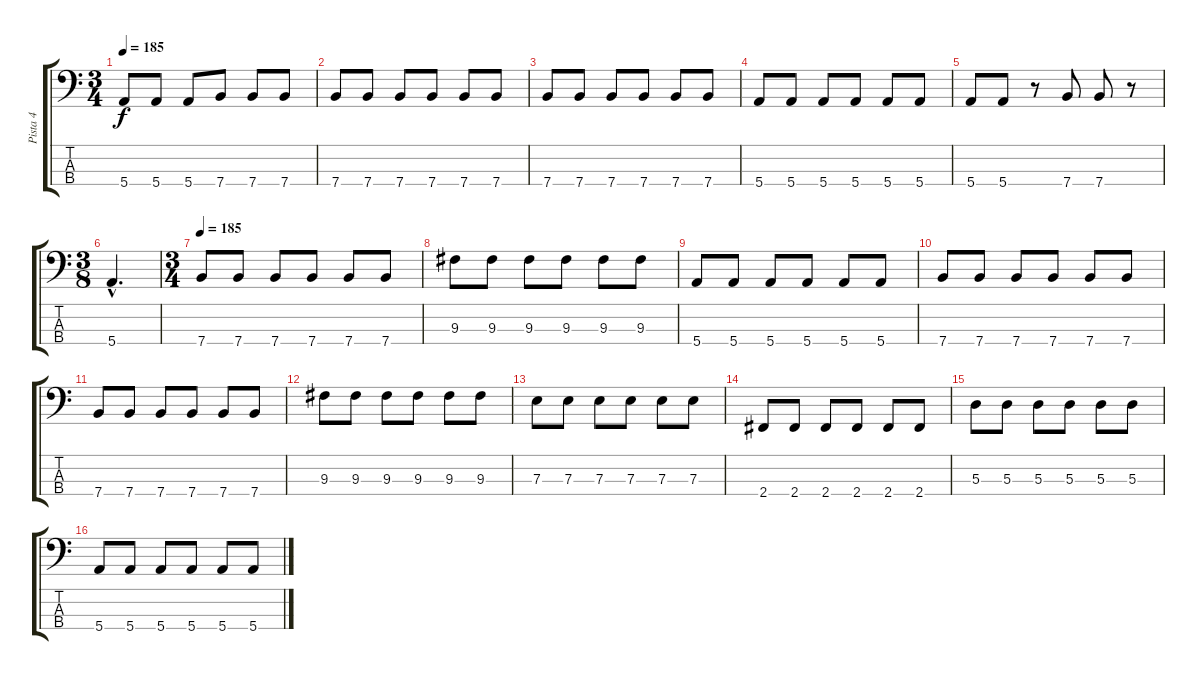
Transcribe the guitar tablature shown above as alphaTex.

\track ("Pista 4" "Pista 4") {instrument fretlessbass}
\staff {score tabs}
\tuning (G2 D2 A1 E1) {hide}
\ts (3 4)
\tempo 185
\clef f4
\ks c
5.4.8{dy f} 5.4.8 5.4.8 7.4.8 7.4.8 7.4.8 |
7.4.8 7.4.8 7.4.8 7.4.8 7.4.8 7.4.8 |
7.4.8 7.4.8 7.4.8 7.4.8 7.4.8 7.4.8 |
5.4.8 5.4.8 5.4.8 5.4.8 5.4.8 5.4.8 |
5.4.8 5.4.8 r.8 7.4.8 7.4.8 r.8 |
\ts (3 8)
5.4{hac}.4{d} |
\ts (3 4)
\tempo 185
7.4.8 7.4.8 7.4.8 7.4.8 7.4.8 7.4.8 |
9.3.8 9.3.8 9.3.8 9.3.8 9.3.8 9.3.8 |
5.4.8 5.4.8 5.4.8 5.4.8 5.4.8 5.4.8 |
7.4.8 7.4.8 7.4.8 7.4.8 7.4.8 7.4.8 |
7.4.8 7.4.8 7.4.8 7.4.8 7.4.8 7.4.8 |
9.3.8 9.3.8 9.3.8 9.3.8 9.3.8 9.3.8 |
7.3.8 7.3.8 7.3.8 7.3.8 7.3.8 7.3.8 |
2.4.8 2.4.8 2.4.8 2.4.8 2.4.8 2.4.8 |
5.3.8 5.3.8 5.3.8 5.3.8 5.3.8 5.3.8 |
5.4.8 5.4.8 5.4.8 5.4.8 5.4.8 5.4.8
